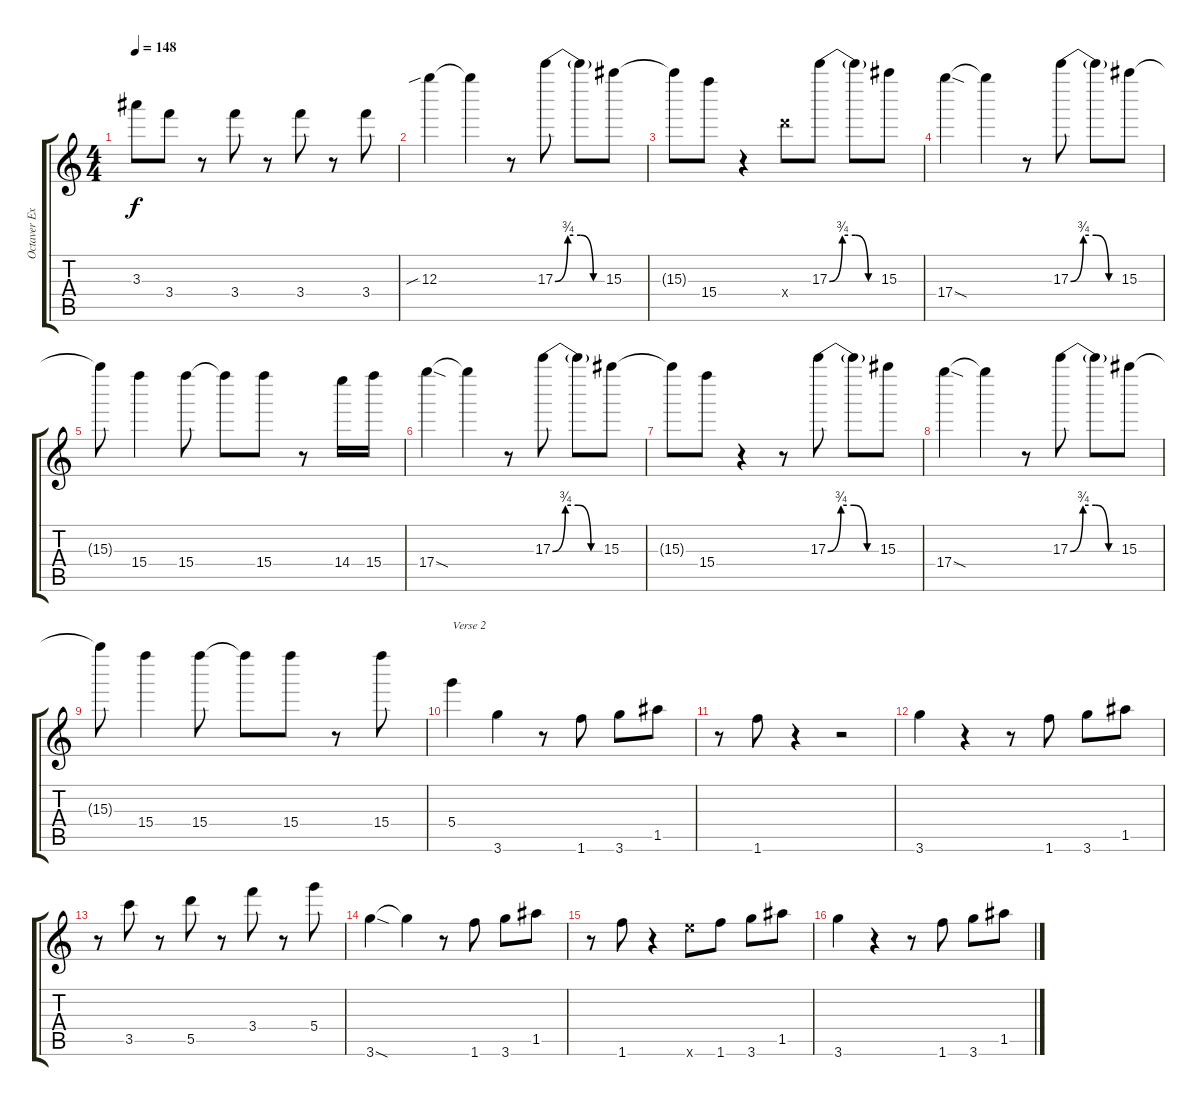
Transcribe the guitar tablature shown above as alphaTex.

\track ("Octaver Extra high" "Octaver Ex") {instrument distortionguitar}
\staff {score tabs}
\tuning (E6 B5 G5 D5 A4 E4) {hide}
\ts (4 4)
\tempo 148
\clef g2
\ks c
3.3{t}.8{dy f} 3.4.8 r.8 3.4.8 r.8 3.4.8 r.8 3.4.8 |
12.3{sib}.4 12.3{t}.4 r.8 17.3{be (custom 0 0 15 3 30 3 45 0 60 0)}.8 17.3{t}.8 15.3.8 |
15.3{t}.8 15.4.8 r.4 0.4{x}.8 17.3{be (custom 0 0 15 3 30 3 45 0 60 0)}.8 17.3{t}.8 15.3.8 |
17.4{sod}.4 17.4{t}.4 r.8 17.3{be (custom 0 0 15 3 30 3 45 0 60 0)}.8 17.3{t}.8 15.3.8 |
15.3{t}.8 15.4.4 15.4.8 15.4{t}.8 15.4.8 r.8 14.4.16 15.4.16 |
17.4{sod}.4 17.4{t}.4 r.8 17.3{be (custom 0 0 15 3 30 3 45 0 60 0)}.8 17.3{t}.8 15.3.8 |
15.3{t}.8 15.4.8 r.4 r.8 17.3{be (custom 0 0 15 3 30 3 45 0 60 0)}.8 17.3{t}.8 15.3.8 |
17.4{sod}.4 17.4{t}.4 r.8 17.3{be (custom 0 0 15 3 30 3 45 0 60 0)}.8 17.3{t}.8 15.3.8 |
15.3{t}.8 15.4.4 15.4.8 15.4{t}.8 15.4.8 r.8 15.4.8 |
5.4.4{txt "Verse 2"} 3.6.4 r.8 1.6.8 3.6.8 1.5.8 |
r.8 1.6.8 r.4 r.2 |
3.6.4 r.4 r.8 1.6.8 3.6.8 1.5.8 |
r.8 3.5.8 r.8 5.5.8 r.8 3.4.8 r.8 5.4.8 |
3.6{sod}.4 3.6{t}.4 r.8 1.6.8 3.6.8 1.5.8 |
r.8 1.6.8 r.4 0.6{x}.8 1.6.8 3.6.8 1.5.8 |
3.6.4 r.4 r.8 1.6.8 3.6.8 1.5.8
